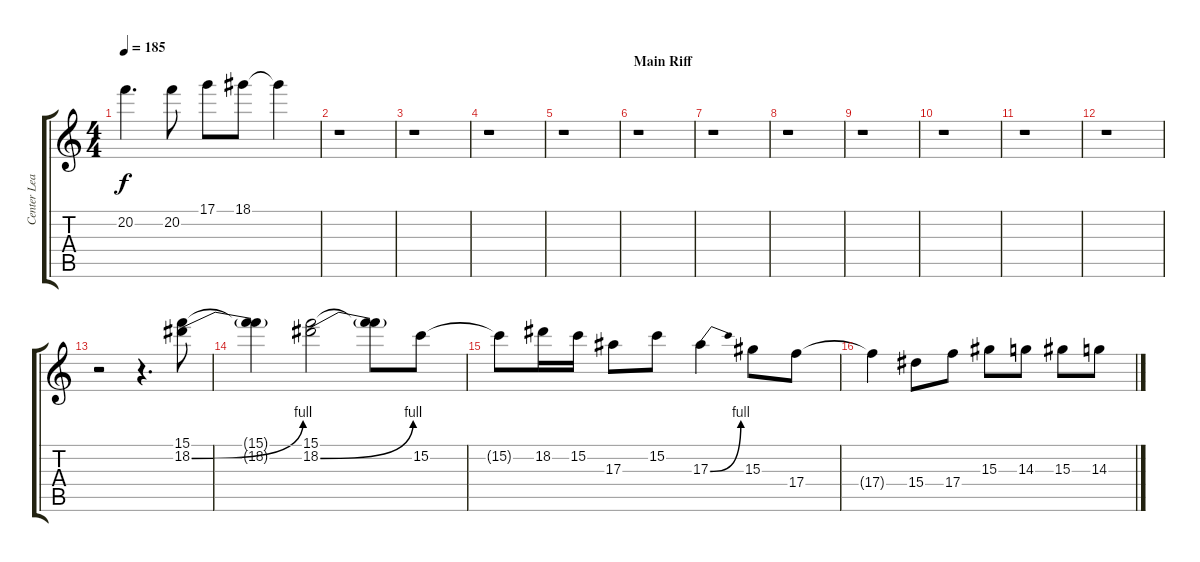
\track ("Center Lead 1" "Center Lea") {instrument overdrivenguitar}
\staff {score tabs}
\tuning (D4 A3 F3 C3 G2 C2) {hide}
\ts (4 4)
\tempo 185
\clef g2
\ks aminor
20.2{t}.4{d dy f} 20.2.8 17.1.8 18.1.8 18.1{t}.4 |
r.1 |
r.1 |
r.1 |
r.1 |
\section ("" "Main Riff")
r.1 |
r.1 |
r.1 |
r.1 |
r.1 |
r.1 |
r.1 |
r.2 r.4{d} (15.1 18.2{be (bend 0 0 60 4)}).8 |
(15.1{t} 18.2{t}).4 (15.1 18.2{be (bend 0 0 60 4)}).2 (15.1{t} 18.2{t}).8 15.2.8 |
15.2{t}.8 18.2.16 15.2.16 17.3.8 15.2.8 17.3{be (bend 0 0 60 4)}.4 15.3.8 17.4.8 |
17.4{t}.4 15.4.8 17.4.8 15.3.8 14.3.8 15.3.8 14.3.8
